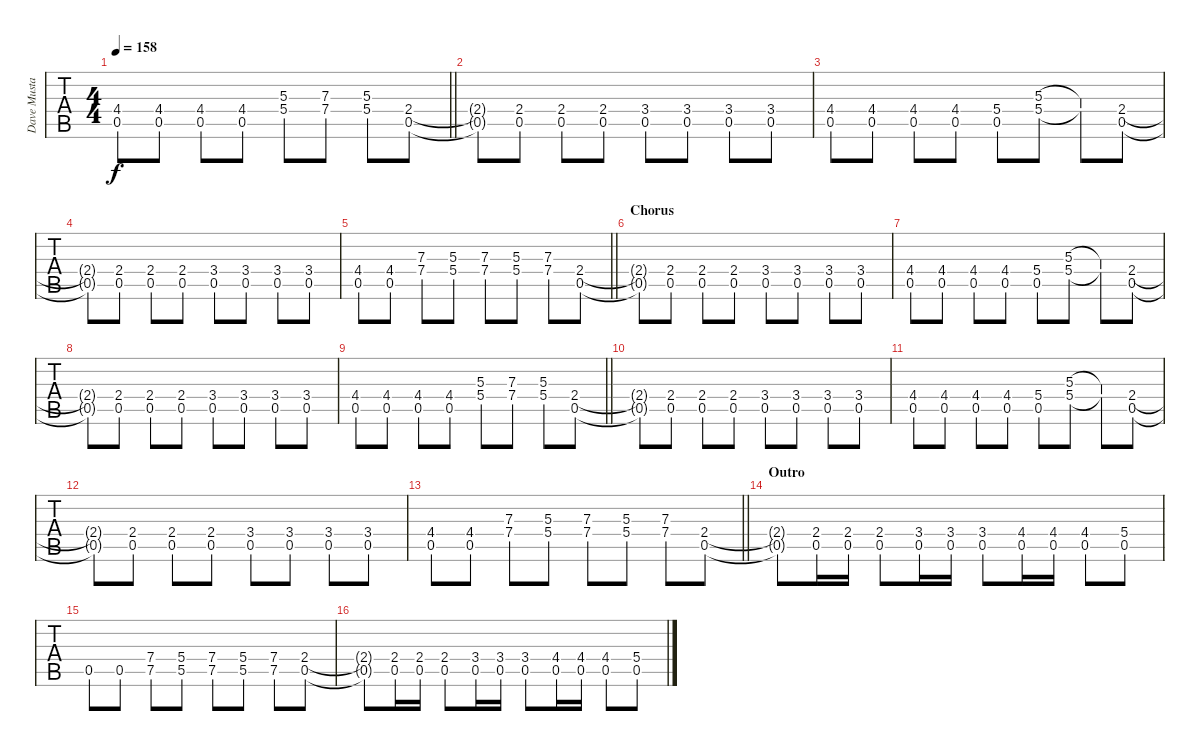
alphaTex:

\track ("Dave Mustaine" "Dave Musta") {instrument overdrivenguitar}
\staff {tabs}
\tuning (E4 B3 G3 D3 A2 E2) {hide}
\ts (4 4)
\tempo 158
\clef g2
\barLineRight lightlight
\ks c
(4.4 0.5).8{dy f} (4.4 0.5).8 (4.4 0.5).8 (4.4 0.5).8 (5.3 5.4).8 (7.3 7.4).8 (5.3 5.4).8 (2.4 0.5).8 |
(2.4{t} 0.5{t}).8 (2.4 0.5).8 (2.4 0.5).8 (2.4 0.5).8 (3.4 0.5).8 (3.4 0.5).8 (3.4 0.5).8 (3.4 0.5).8 |
(4.4 0.5).8 (4.4 0.5).8 (4.4 0.5).8 (4.4 0.5).8 (5.4 0.5).8 (5.3 5.4).8 (5.3{t} 5.4{t}).8 (2.4 0.5).8 |
(2.4{t} 0.5{t}).8 (2.4 0.5).8 (2.4 0.5).8 (2.4 0.5).8 (3.4 0.5).8 (3.4 0.5).8 (3.4 0.5).8 (3.4 0.5).8 |
\barLineRight lightlight
(4.4 0.5).8 (4.4 0.5).8 (7.3 7.4).8 (5.3 5.4).8 (7.3 7.4).8 (5.3 5.4).8 (7.3 7.4).8 (2.4 0.5).8 |
\section ("" "Chorus")
(2.4{t} 0.5{t}).8 (2.4 0.5).8 (2.4 0.5).8 (2.4 0.5).8 (3.4 0.5).8 (3.4 0.5).8 (3.4 0.5).8 (3.4 0.5).8 |
(4.4 0.5).8 (4.4 0.5).8 (4.4 0.5).8 (4.4 0.5).8 (5.4 0.5).8 (5.3 5.4).8 (5.3{t} 5.4{t}).8 (2.4 0.5).8 |
(2.4{t} 0.5{t}).8 (2.4 0.5).8 (2.4 0.5).8 (2.4 0.5).8 (3.4 0.5).8 (3.4 0.5).8 (3.4 0.5).8 (3.4 0.5).8 |
\barLineRight lightlight
(4.4 0.5).8 (4.4 0.5).8 (4.4 0.5).8 (4.4 0.5).8 (5.3 5.4).8 (7.3 7.4).8 (5.3 5.4).8 (2.4 0.5).8 |
(2.4{t} 0.5{t}).8 (2.4 0.5).8 (2.4 0.5).8 (2.4 0.5).8 (3.4 0.5).8 (3.4 0.5).8 (3.4 0.5).8 (3.4 0.5).8 |
(4.4 0.5).8 (4.4 0.5).8 (4.4 0.5).8 (4.4 0.5).8 (5.4 0.5).8 (5.3 5.4).8 (5.3{t} 5.4{t}).8 (2.4 0.5).8 |
(2.4{t} 0.5{t}).8 (2.4 0.5).8 (2.4 0.5).8 (2.4 0.5).8 (3.4 0.5).8 (3.4 0.5).8 (3.4 0.5).8 (3.4 0.5).8 |
\barLineRight lightlight
(4.4 0.5).8 (4.4 0.5).8 (7.3 7.4).8 (5.3 5.4).8 (7.3 7.4).8 (5.3 5.4).8 (7.3 7.4).8 (2.4 0.5).8 |
\section ("" "Outro")
(2.4{t} 0.5{t}).8 (2.4 0.5).16 (2.4 0.5).16 (2.4 0.5).8 (3.4 0.5).16 (3.4 0.5).16 (3.4 0.5).8 (4.4 0.5).16 (4.4 0.5).16 (4.4 0.5).8 (5.4 0.5).8 |
0.5.8 0.5.8 (7.4 7.5).8 (5.4 5.5).8 (7.4 7.5).8 (5.4 5.5).8 (7.4 7.5).8 (2.4 0.5).8 |
(2.4{t} 0.5{t}).8 (2.4 0.5).16 (2.4 0.5).16 (2.4 0.5).8 (3.4 0.5).16 (3.4 0.5).16 (3.4 0.5).8 (4.4 0.5).16 (4.4 0.5).16 (4.4 0.5).8 (5.4 0.5).8
